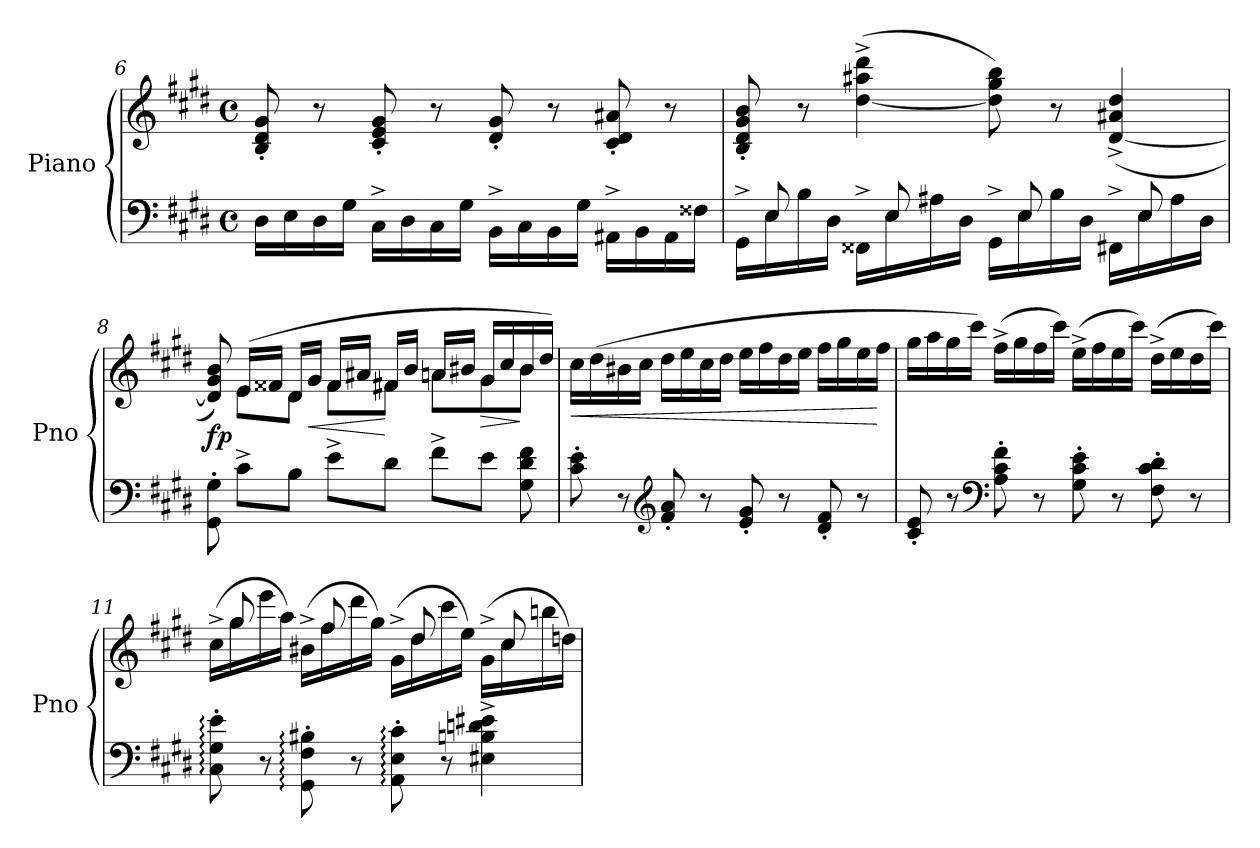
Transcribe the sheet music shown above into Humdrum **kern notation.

**kern	**kern	**dynam
*part1	*part1	*part1
*staff2	*staff1	*staff1/2
*I"Piano	*	*
*I'Pno	*	*
*clefF4	*clefG2	*
*k[f#c#g#d#]	*k[f#c#g#d#]	*
*M4/4	*M4/4	*
*met(c)	*met(c)	*
=6	=6	=6
16D#\LL	8B/' 8d#/' 8g#/'	.
16E\	.	.
16D#\	8r	.
16G#\JJ	.	.
16C#^\LL	8c#/' 8e/' 8g#/'	.
16D#\	.	.
16C#\	8r	.
16G#\JJ	.	.
16BB^\LL	8d#/' 8g#/'	.
16C#\	.	.
16BB\	8r	.
16G#\JJ	.	.
16AA#X^\LL	8c#/' 8d#/' 8a#X/'	.
16BB\	.	.
16AA#\	8r	.
16F##X\JJ	.	.
!!LO:LB:g=z
=7	=7	=7
*^	*	*
16GG#^\LL	16ryy	8B/' 8d#/' 8g#/' 8b/'	.
16E\	8E/	.	.
16B\	.	8r	.
16D#\JJ	8ryy	.	.
16FF##X^\LL	.	(>[4dd#\^ 4aa#X\^ 4ddd#\^	.
16E\	8E/	.	.
16A#X\	.	.	.
16D#\JJ	8ryy	.	.
16GG#^\LL	.	8dd#\] 8gg#\ 8bb\)	.
16E\	8E/	.	.
16B\	.	8r	.
16D#\JJ	8ryy	.	.
16FF#X^\LL	.	(>[4d#/^ 4a#X/^ 4dd#/^	.
16E\	8E/	.	.
16A#\	.	.	.
16D#\JJ	16ryy	.	.
=8	=8	=8	=8
*	*	*^	*
!	!	!	!	!LO:DY:b
*v	*v	*	*	*
8GG#\' 8G#\'	8d#/] 8g#/ 8b/)	8ryy	fp
8c#^\L	(>16e/LL	8e\L	.
.	16f##X/JJ	.	.
8B\J	16d#/LL	8d#\J	.
!	!	!	!LO:HP:b
.	16g#/JJ	.	<
8e^\L	16f##/LL	8f##\L	.
.	16a#X/JJ	.	.
8d#\J	16f#X/LL	8f#X\J	[
.	16b/JJ	.	.
8f#^\L	16an/LL	8an\L	.
.	16b#X/JJ	.	.
!	!	!	!LO:HP:b
8e\J	16g#/LL	8g#\	>
.	16cc#/	.	.
8G#\ 8d#\ 8f#\	16b#/	8b#\J	]
.	16dd#/JJ)	.	.
*	*v	*v	*
!!LO:LB:g=z
=9	=9	=9
!	!	!LO:HP:b
8c#\' 8e\'	16cc#\LL	<
.	(>16dd#\	.
8r	16b#X\	.
.	16cc#\JJ	.
*clefG2	*	*
8f#/' 8a/'	16dd#\LL	.
.	16ee\	.
8r	16cc#\	.
.	16dd#\JJ	.
8e/' 8g#/'	16ee\LL	.
.	16ff#\	.
8r	16dd#\	.
.	16ee\JJ	.
8d#/' 8f#/'	16ff#\LL	.
.	16gg#\	.
8r	16ee\	.
.	16ff#\JJ	[
=10	=10	=10
8c#/' 8e/'	16gg#\LL	.
.	16aa\	.
8r	16gg#\	.
.	16ccc#\JJ)	.
*clefF4	*	*
8A\' 8c#\' 8f#\'	(>16ff#^\LL	.
.	16gg#\	.
8r	16ff#\	.
.	16ccc#\JJ)	.
8G#\' 8c#\' 8e\'	(>16ee^\LL	.
.	16ff#\	.
8r	16ee\	.
.	16ccc#\JJ)	.
8F#\' 8c#\' 8d#\'	(>16dd#^\LL	.
.	16ee\	.
8r	16dd#\	.
.	16ccc#\JJ)	.
!!LO:PB:g=z
=11	=11	=11
*	*^	*
8C#\:' 8G#\:' 8e\:'	(>16cc#^\LL	16ryy	.
.	16gg#\	8gg#/	.
8r	16eee\	.	.
.	16aa\JJ)	8ryy	.
8GG#\:' 8F#\:' 8B#X\:'	(>16b#X^\LL	.	.
.	16ff#\	8ff#/	.
8r	16ddd#\	.	.
.	16gg#\JJ)	8ryy	.
8AA\:' 8E\:' 8c#\:'	(>16g#^\LL	.	.
.	16dd#\	8dd#/	.
8r	16ccc#\	.	.
.	16ee\JJ)	8ryy	.
4E#X\^ 4Bn\^ 4dn\^ 4e#X\^	(>16g#^\LL	.	.
.	16cc#\	8cc#/	.
.	16bbn\	.	.
.	16ddn\JJ)	16ryy	.
*	*v	*v	*
=	=	=
*-	*-	*-
